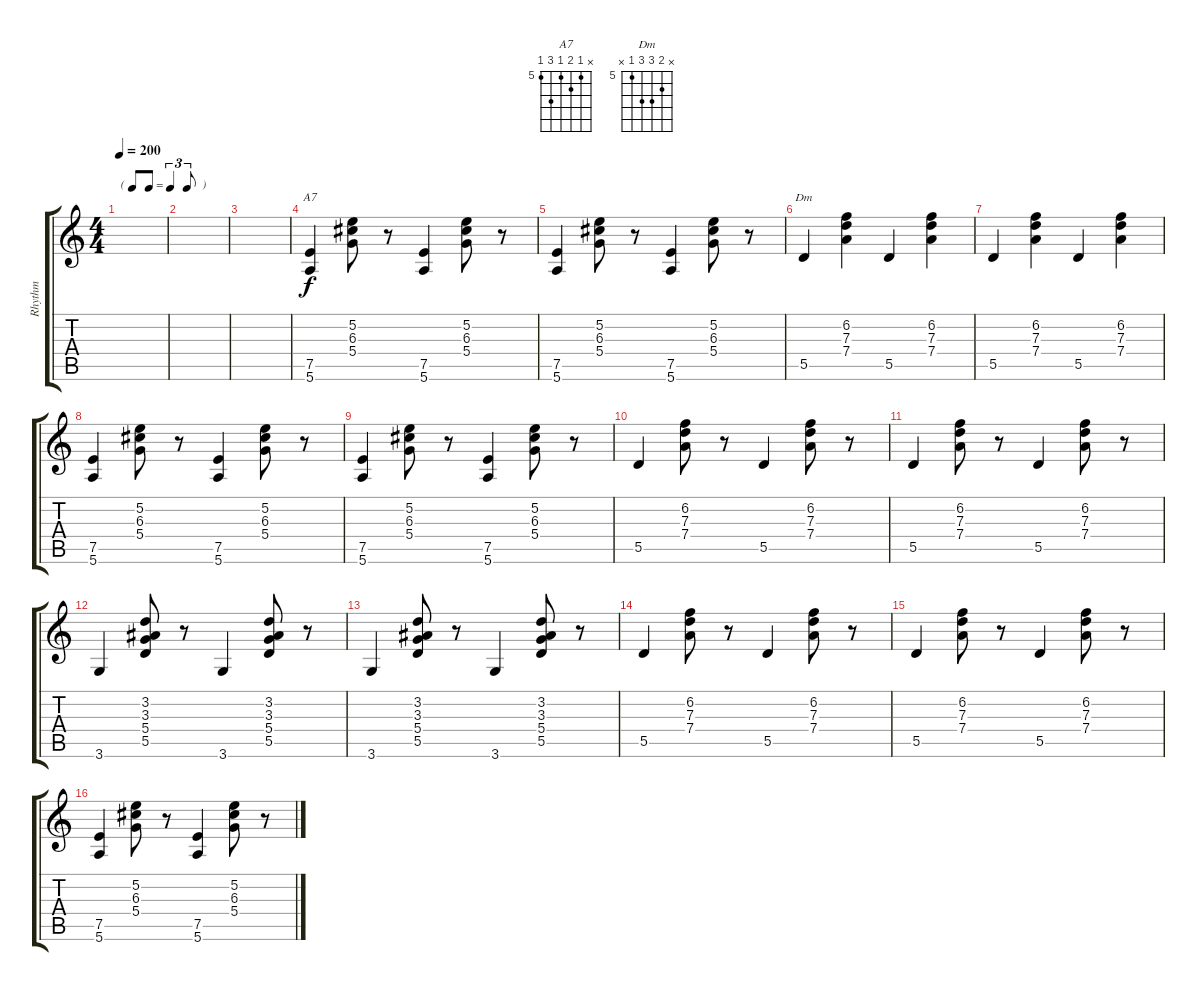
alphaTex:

\track ("Rhythm" "Rhythm") {instrument acousticguitarnylon}
\staff {score tabs}
\tuning (E4 B3 G3 D3 A2 E2) {hide}
\chord ("A7" x 5 6 5 7 5) {firstfret 5}
\chord ("Dm" x 6 7 7 5 x) {firstfret 5}
\ts (4 4)
\tf triplet8th
\tempo 200
\clef g2
\ks c
|
|
|
(7.5 5.6).4{ch "A7"} (5.2 6.3 5.4).8 r.8 (7.5 5.6).4 (5.2 6.3 5.4).8 r.8 |
(7.5 5.6).4 (5.2 6.3 5.4).8 r.8 (7.5 5.6).4 (5.2 6.3 5.4).8 r.8 |
5.5.4{ch "Dm"} (6.2 7.3 7.4).4 5.5.4 (6.2 7.3 7.4).4 |
5.5.4 (6.2 7.3 7.4).4 5.5.4 (6.2 7.3 7.4).4 |
(7.5 5.6).4 (5.2 6.3 5.4).8 r.8 (7.5 5.6).4 (5.2 6.3 5.4).8 r.8 |
(7.5 5.6).4 (5.2 6.3 5.4).8 r.8 (7.5 5.6).4 (5.2 6.3 5.4).8 r.8 |
5.5.4 (6.2 7.3 7.4).8 r.8 5.5.4 (6.2 7.3 7.4).8 r.8 |
5.5.4 (6.2 7.3 7.4).8 r.8 5.5.4 (6.2 7.3 7.4).8 r.8 |
3.6.4 (3.2 3.3 5.4 5.5).8 r.8 3.6.4 (3.2 3.3 5.4 5.5).8 r.8 |
3.6.4 (3.2 3.3 5.4 5.5).8 r.8 3.6.4 (3.2 3.3 5.4 5.5).8 r.8 |
5.5.4 (6.2 7.3 7.4).8 r.8 5.5.4 (6.2 7.3 7.4).8 r.8 |
5.5.4 (6.2 7.3 7.4).8 r.8 5.5.4 (6.2 7.3 7.4).8 r.8 |
(7.5 5.6).4 (5.2 6.3 5.4).8 r.8 (7.5 5.6).4 (5.2 6.3 5.4).8 r.8
